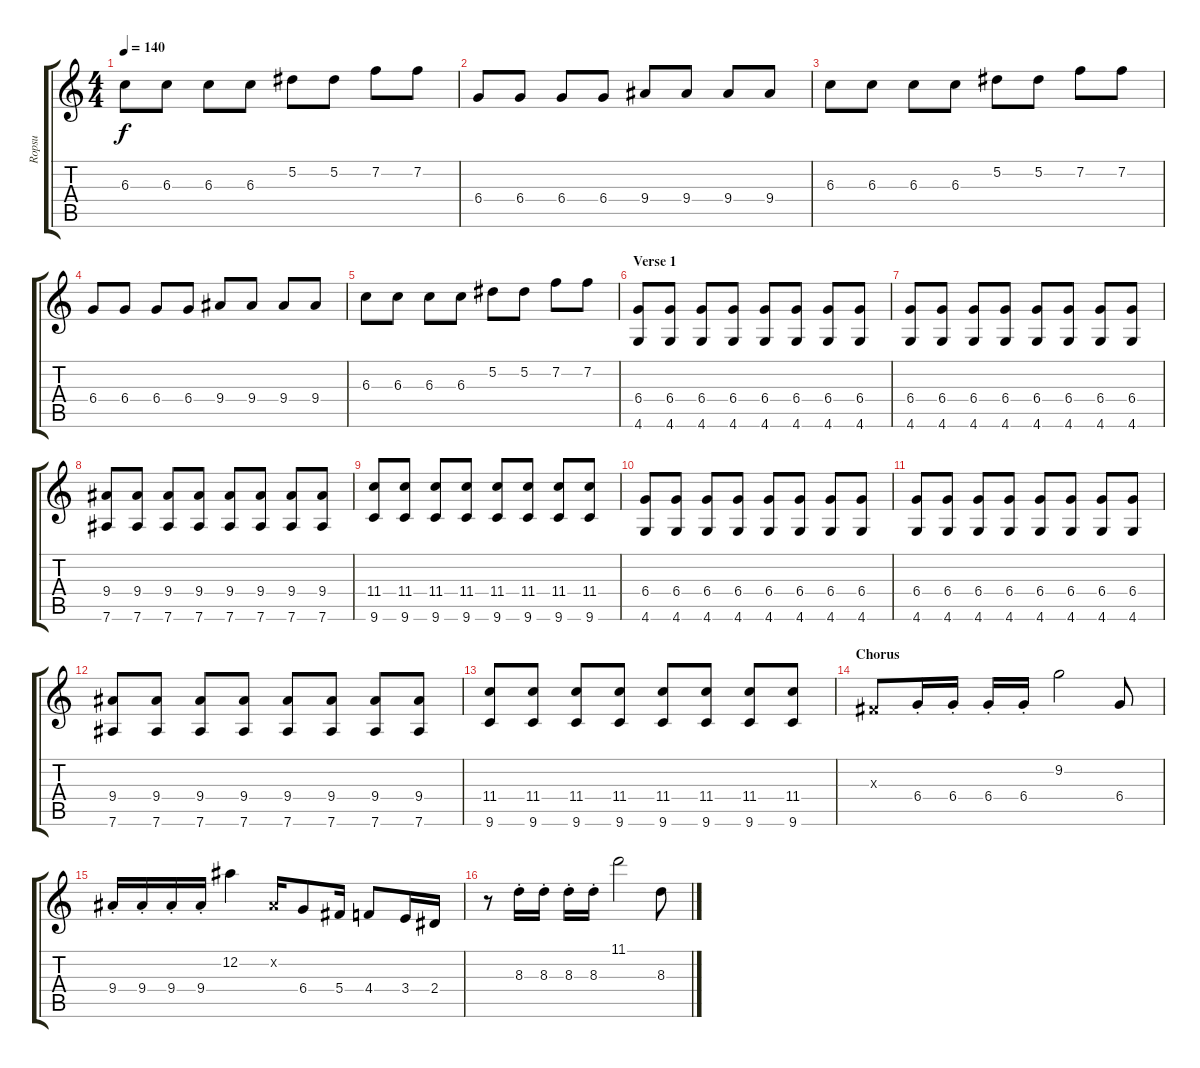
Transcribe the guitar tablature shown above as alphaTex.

\track ("Ropsu" "Ropsu") {instrument overdrivenguitar}
\staff {score tabs}
\tuning (Eb4 Bb3 Gb3 Db3 Ab2 Eb2) {hide}
\ts (4 4)
\tempo 140
\clef g2
\ks c
6.3.8{dy f} 6.3.8 6.3.8 6.3.8 5.2.8 5.2.8 7.2.8 7.2.8 |
6.4.8 6.4.8 6.4.8 6.4.8 9.4.8 9.4.8 9.4.8 9.4.8 |
6.3.8 6.3.8 6.3.8 6.3.8 5.2.8 5.2.8 7.2.8 7.2.8 |
6.4.8 6.4.8 6.4.8 6.4.8 9.4.8 9.4.8 9.4.8 9.4.8 |
6.3.8 6.3.8 6.3.8 6.3.8 5.2.8 5.2.8 7.2.8 7.2.8 |
\section ("" "Verse 1")
(6.4 4.6).8 (6.4 4.6).8 (6.4 4.6).8 (6.4 4.6).8 (6.4 4.6).8 (6.4 4.6).8 (6.4 4.6).8 (6.4 4.6).8 |
(6.4 4.6).8 (6.4 4.6).8 (6.4 4.6).8 (6.4 4.6).8 (6.4 4.6).8 (6.4 4.6).8 (6.4 4.6).8 (6.4 4.6).8 |
(9.4 7.6).8 (9.4 7.6).8 (9.4 7.6).8 (9.4 7.6).8 (9.4 7.6).8 (9.4 7.6).8 (9.4 7.6).8 (9.4 7.6).8 |
(11.4 9.6).8 (11.4 9.6).8 (11.4 9.6).8 (11.4 9.6).8 (11.4 9.6).8 (11.4 9.6).8 (11.4 9.6).8 (11.4 9.6).8 |
(6.4 4.6).8 (6.4 4.6).8 (6.4 4.6).8 (6.4 4.6).8 (6.4 4.6).8 (6.4 4.6).8 (6.4 4.6).8 (6.4 4.6).8 |
(6.4 4.6).8 (6.4 4.6).8 (6.4 4.6).8 (6.4 4.6).8 (6.4 4.6).8 (6.4 4.6).8 (6.4 4.6).8 (6.4 4.6).8 |
(9.4 7.6).8 (9.4 7.6).8 (9.4 7.6).8 (9.4 7.6).8 (9.4 7.6).8 (9.4 7.6).8 (9.4 7.6).8 (9.4 7.6).8 |
(11.4 9.6).8 (11.4 9.6).8 (11.4 9.6).8 (11.4 9.6).8 (11.4 9.6).8 (11.4 9.6).8 (11.4 9.6).8 (11.4 9.6).8 |
\section ("" "Chorus")
0.3{x}.8 6.4{st}.16 6.4{st}.16 6.4{st}.16 6.4{st}.16 9.2.2 6.4.8 |
9.4{st}.16 9.4{st}.16 9.4{st}.16 9.4{st}.16 12.2.4 0.2{x}.16 6.4.8 5.4.16 4.4.8 3.4.16 2.4.16 |
r.8 8.3{st}.16 8.3{st}.16 8.3{st}.16 8.3{st}.16 11.1.2 8.3.8
